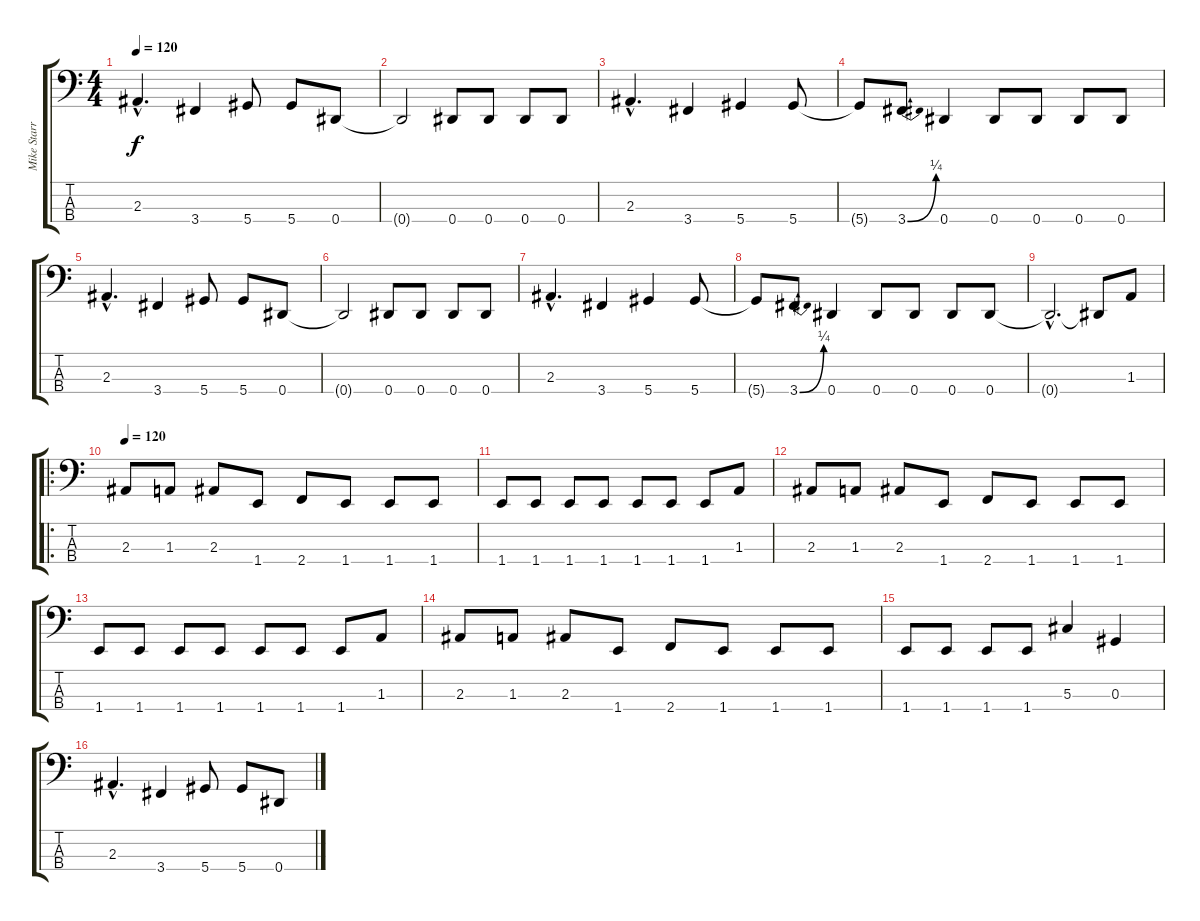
\track ("Mike Starr" "Mike Starr") {instrument electricbasspick}
\staff {score tabs}
\tuning (Gb2 Db2 Ab1 Eb1) {hide}
\ts (4 4)
\tempo 120
\clef f4
\ks c
2.3{hac}.4{d dy f} 3.4.4 5.4.8 5.4.8 0.4.8 |
0.4{t}.2 0.4.8 0.4.8 0.4.8 0.4.8 |
2.3{hac}.4{d} 3.4.4 5.4.4 5.4.8 |
5.4{t}.8 3.4{be (bend 0 0 60 1)}.8 0.4.4 0.4.8 0.4.8 0.4.8 0.4.8 |
2.3{hac}.4{d} 3.4.4 5.4.8 5.4.8 0.4.8 |
0.4{t}.2 0.4.8 0.4.8 0.4.8 0.4.8 |
2.3{hac}.4{d} 3.4.4 5.4.4 5.4.8 |
5.4{t}.8 3.4{be (bend 0 0 60 1)}.8 0.4.4 0.4.8 0.4.8 0.4.8 0.4.8 |
0.4{hac t}.2{d} 0.4{t}.8 1.3.8 |
\ro
\tempo 120
2.3.8 1.3.8 2.3.8 1.4.8 2.4.8 1.4.8 1.4.8 1.4.8 |
1.4.8 1.4.8 1.4.8 1.4.8 1.4.8 1.4.8 1.4.8 1.3.8 |
2.3.8 1.3.8 2.3.8 1.4.8 2.4.8 1.4.8 1.4.8 1.4.8 |
1.4.8 1.4.8 1.4.8 1.4.8 1.4.8 1.4.8 1.4.8 1.3.8 |
2.3.8 1.3.8 2.3.8 1.4.8 2.4.8 1.4.8 1.4.8 1.4.8 |
1.4.8 1.4.8 1.4.8 1.4.8 5.3.4 0.3.4 |
2.3{hac}.4{d} 3.4.4 5.4.8 5.4.8 0.4.8
